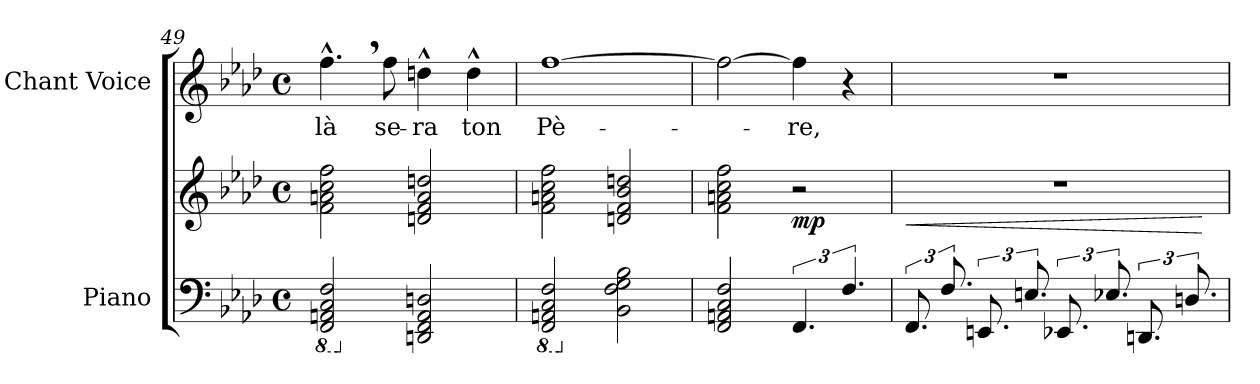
**kern	**kern	**dynam	**kern	**text
*part2	*part2	*part2	*part1	*part1
*staff3	*staff2	*staff2/3	*staff1	*staff1
*I"Piano	*	*	*I"Chant Voice	*
*I'Pno	*	*	*	*
*clefF4	*clefG2	*	*clefG2	*
*k[b-e-a-d-]	*k[b-e-a-d-]	*	*k[b-e-a-d-]	*
*M4/4	*M4/4	*	*M4/4	*
*met(c)	*met(c)	*	*met(c)	*
*8ba	*	*	*	*
=49	=49	=49	=49	=49
!	!	!	!	!LO:LY:b
2FFF/ 2AAAn/ 2CC/ 2FF/	2f\ 2an\ 2cc\ 2ff\	.	4.ff^^,\	là
!	!	!	!	!LO:LY:b
.	.	.	8ff\	se-
*X8ba	*	*	*	*
!	!	!	!	!LO:LY:b
2DDn/ 2FF/ 2AA/ 2Dn/	2dn/ 2f/ 2a/ 2ddn/	.	4ddn^^\	-ra
!	!	!	!	!LO:LY:b
.	.	.	4dd^^\	ton
!!LO:PB:g=z
=50	=50	=50	=50	=50
*8ba	*	*	*	*
!	!	!	!	!LO:LY:b
2FFF/ 2AAAn/ 2CC/ 2FF/	2f\ 2an\ 2cc\ 2ff\	.	[1ff	Pè-
*X8ba	*	*	*	*
2BB-\ 2F\ 2G\ 2B-\	2dn/ 2f/ 2b-/ 2ddn/	.	.	.
=51	=51	=51	=51	=51
2FF/ 2AAn/ 2C/ 2F/	2f\ 2an\ 2cc\ 2ff\	.	2ff\_	.
!	!	!LO:DY:b	!	!LO:LY:b
6.FF/	2r	mp	4ff\]	-re,
6.F/	.	.	4r	.
=52	=52	=52	=52	=52
!	!	!LO:HP:b	!	!
12.FF/	1r	<	1r	.
12.F/	.	.	.	.
12.EEn/	.	.	.	.
12.En/	.	.	.	.
12.EE-X/	.	.	.	.
12.E-X/	.	.	.	.
12.DDn/	.	.	.	.
12.Dn/	.	.	.	.
.	.	[	.	.
=	=	=	=	=
*-	*-	*-	*-	*-
